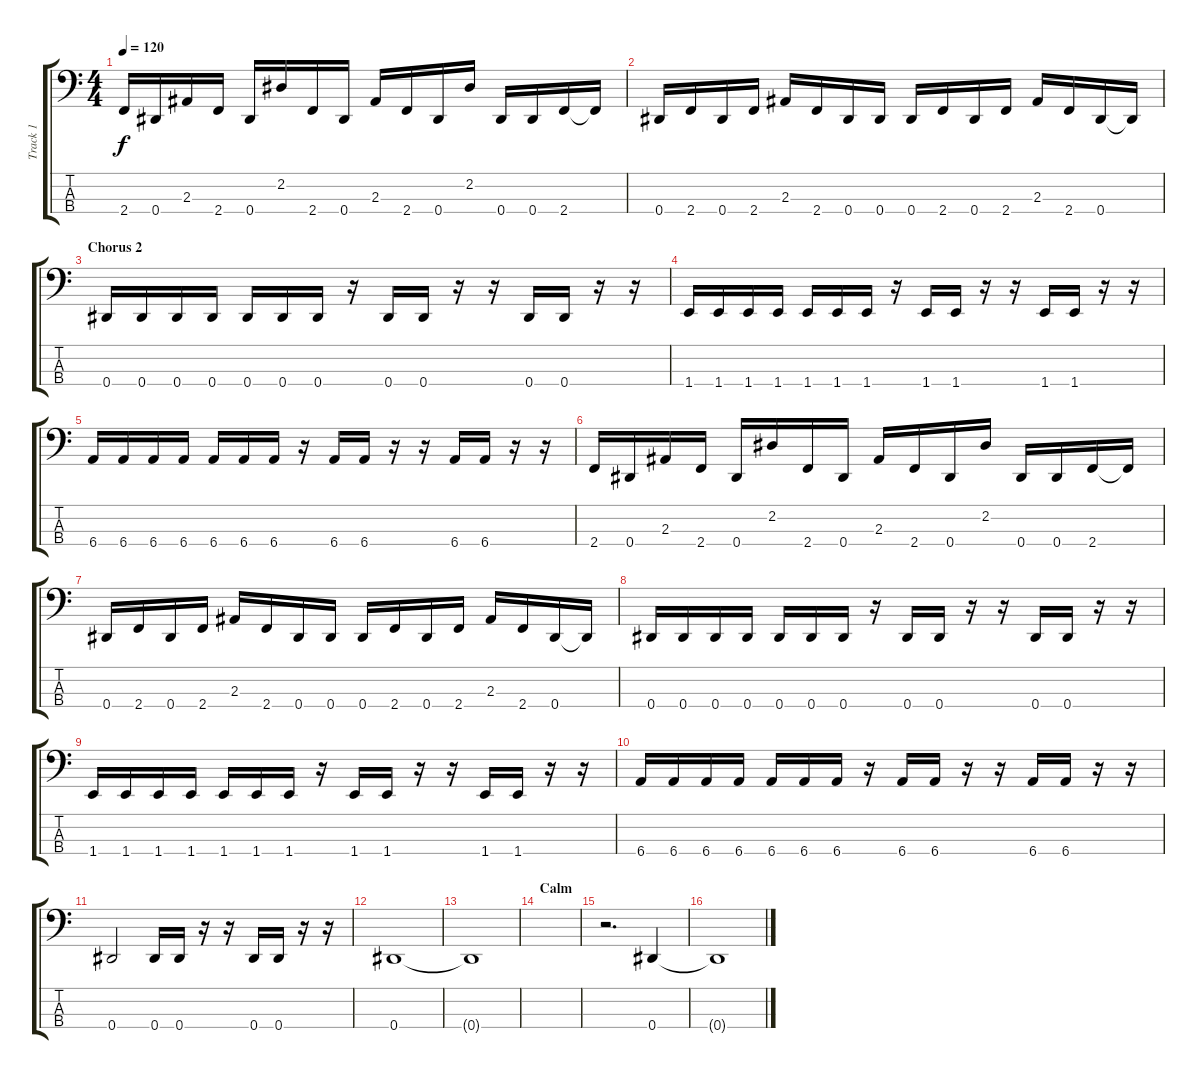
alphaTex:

\track ("Track 1" "Track 1") {instrument electricbasspick}
\staff {score tabs}
\tuning (Gb2 Db2 Ab1 Eb1) {hide}
\ts (4 4)
\tempo 120
\clef f4
\ks c
2.4.16{dy f} 0.4.16 2.3.16 2.4.16 0.4.16 2.2.16 2.4.16 0.4.16 2.3.16 2.4.16 0.4.16 2.2.16 0.4.16 0.4.16 2.4.16 2.4{t}.16 |
0.4.16 2.4.16 0.4.16 2.4.16 2.3.16 2.4.16 0.4.16 0.4.16 0.4.16 2.4.16 0.4.16 2.4.16 2.3.16 2.4.16 0.4.16 0.4{t}.16 |
\section ("" "Chorus 2")
0.4.16 0.4.16 0.4.16 0.4.16 0.4.16 0.4.16 0.4.16 r.16 0.4.16 0.4.16 r.16 r.16 0.4.16 0.4.16 r.16 r.16 |
1.4.16 1.4.16 1.4.16 1.4.16 1.4.16 1.4.16 1.4.16 r.16 1.4.16 1.4.16 r.16 r.16 1.4.16 1.4.16 r.16 r.16 |
6.4.16 6.4.16 6.4.16 6.4.16 6.4.16 6.4.16 6.4.16 r.16 6.4.16 6.4.16 r.16 r.16 6.4.16 6.4.16 r.16 r.16 |
2.4.16 0.4.16 2.3.16 2.4.16 0.4.16 2.2.16 2.4.16 0.4.16 2.3.16 2.4.16 0.4.16 2.2.16 0.4.16 0.4.16 2.4.16 2.4{t}.16 |
0.4.16 2.4.16 0.4.16 2.4.16 2.3.16 2.4.16 0.4.16 0.4.16 0.4.16 2.4.16 0.4.16 2.4.16 2.3.16 2.4.16 0.4.16 0.4{t}.16 |
0.4.16 0.4.16 0.4.16 0.4.16 0.4.16 0.4.16 0.4.16 r.16 0.4.16 0.4.16 r.16 r.16 0.4.16 0.4.16 r.16 r.16 |
1.4.16 1.4.16 1.4.16 1.4.16 1.4.16 1.4.16 1.4.16 r.16 1.4.16 1.4.16 r.16 r.16 1.4.16 1.4.16 r.16 r.16 |
6.4.16 6.4.16 6.4.16 6.4.16 6.4.16 6.4.16 6.4.16 r.16 6.4.16 6.4.16 r.16 r.16 6.4.16 6.4.16 r.16 r.16 |
0.4.2 0.4.16 0.4.16 r.16 r.16 0.4.16 0.4.16 r.16 r.16 |
0.4.1 |
0.4{t}.1 |
\section ("" "Calm")
|
r.2{d} 0.4.4 |
0.4{t}.1
